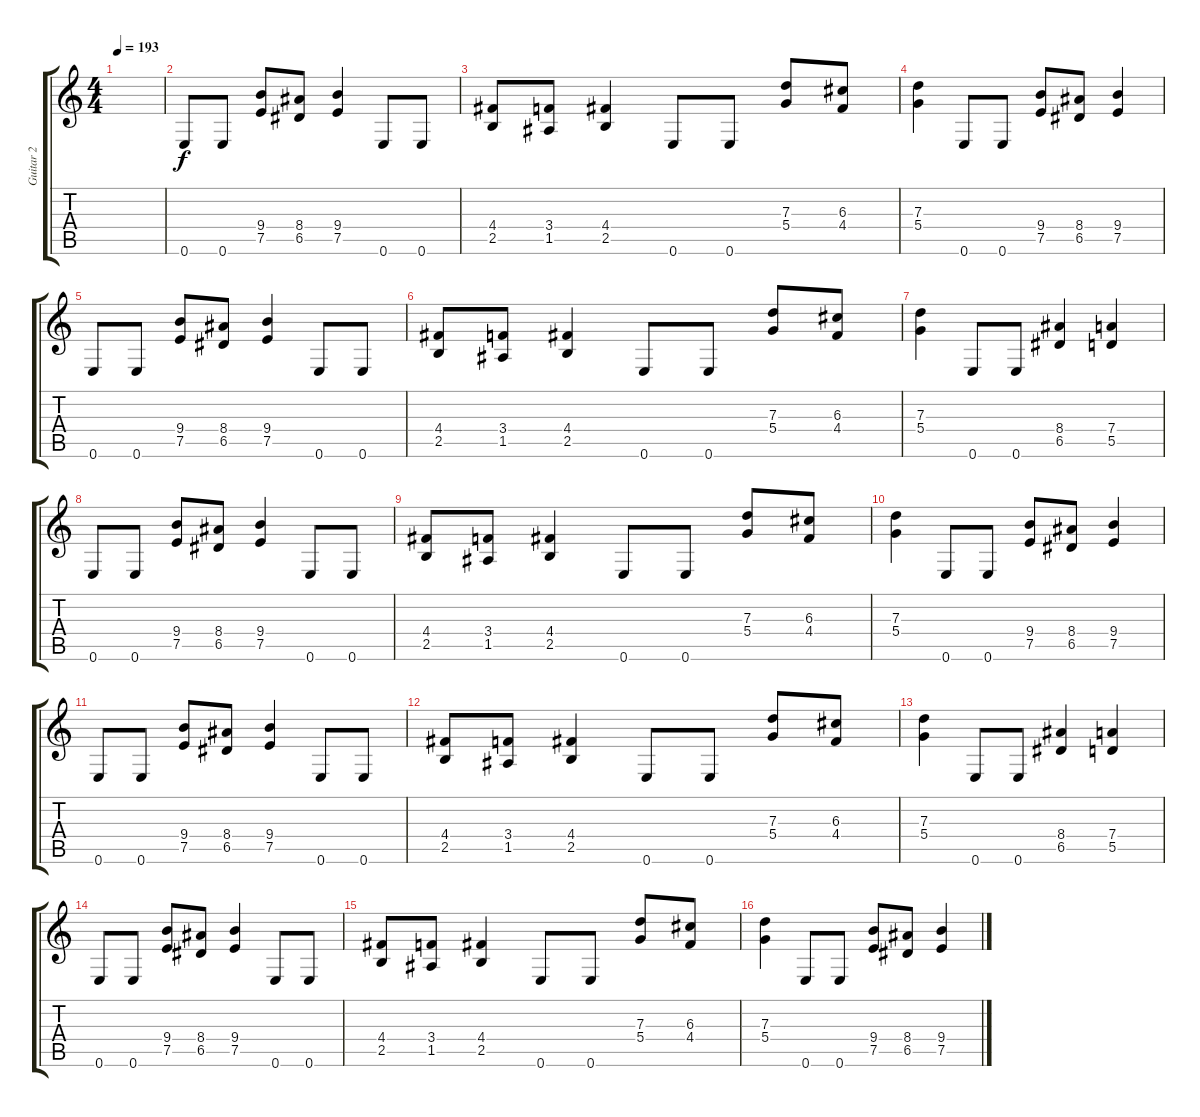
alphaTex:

\track ("Guitar 2" "Guitar 2") {instrument distortionguitar}
\staff {score tabs}
\tuning (E4 B3 G3 D3 A2 E2) {hide}
\ts (4 4)
\tempo 193
\clef g2
\ks c
|
0.6.8 0.6.8 (9.4 7.5).8 (8.4 6.5).8 (9.4 7.5).4 0.6.8 0.6.8 |
(4.4 2.5).8 (3.4 1.5).8 (4.4 2.5).4 0.6.8 0.6.8 (7.3 5.4).8 (6.3 4.4).8 |
(7.3 5.4).4 0.6.8 0.6.8 (9.4 7.5).8 (8.4 6.5).8 (9.4 7.5).4 |
0.6.8 0.6.8 (9.4 7.5).8 (8.4 6.5).8 (9.4 7.5).4 0.6.8 0.6.8 |
(4.4 2.5).8 (3.4 1.5).8 (4.4 2.5).4 0.6.8 0.6.8 (7.3 5.4).8 (6.3 4.4).8 |
(7.3 5.4).4 0.6.8 0.6.8 (8.4 6.5).4 (7.4 5.5).4 |
0.6.8 0.6.8 (9.4 7.5).8 (8.4 6.5).8 (9.4 7.5).4 0.6.8 0.6.8 |
(4.4 2.5).8 (3.4 1.5).8 (4.4 2.5).4 0.6.8 0.6.8 (7.3 5.4).8 (6.3 4.4).8 |
(7.3 5.4).4 0.6.8 0.6.8 (9.4 7.5).8 (8.4 6.5).8 (9.4 7.5).4 |
0.6.8 0.6.8 (9.4 7.5).8 (8.4 6.5).8 (9.4 7.5).4 0.6.8 0.6.8 |
(4.4 2.5).8 (3.4 1.5).8 (4.4 2.5).4 0.6.8 0.6.8 (7.3 5.4).8 (6.3 4.4).8 |
(7.3 5.4).4 0.6.8 0.6.8 (8.4 6.5).4 (7.4 5.5).4 |
0.6.8 0.6.8 (9.4 7.5).8 (8.4 6.5).8 (9.4 7.5).4 0.6.8 0.6.8 |
(4.4 2.5).8 (3.4 1.5).8 (4.4 2.5).4 0.6.8 0.6.8 (7.3 5.4).8 (6.3 4.4).8 |
(7.3 5.4).4 0.6.8 0.6.8 (9.4 7.5).8 (8.4 6.5).8 (9.4 7.5).4
